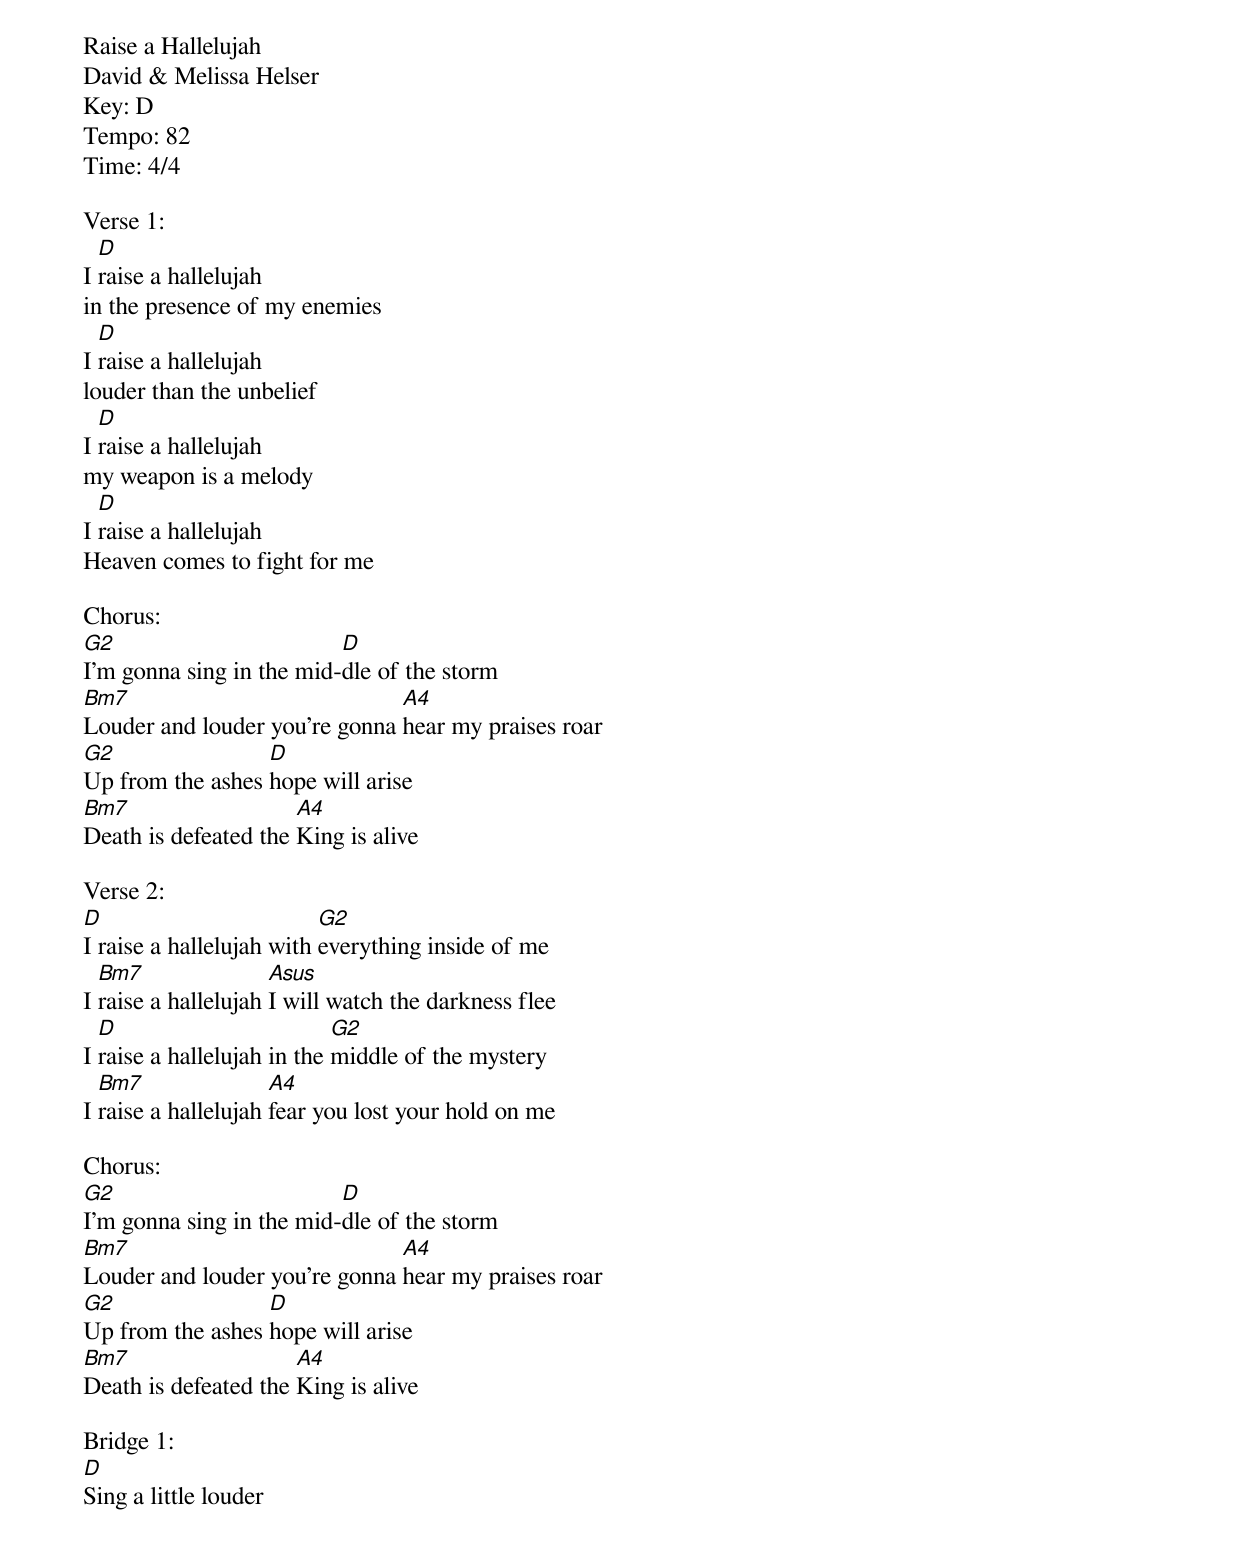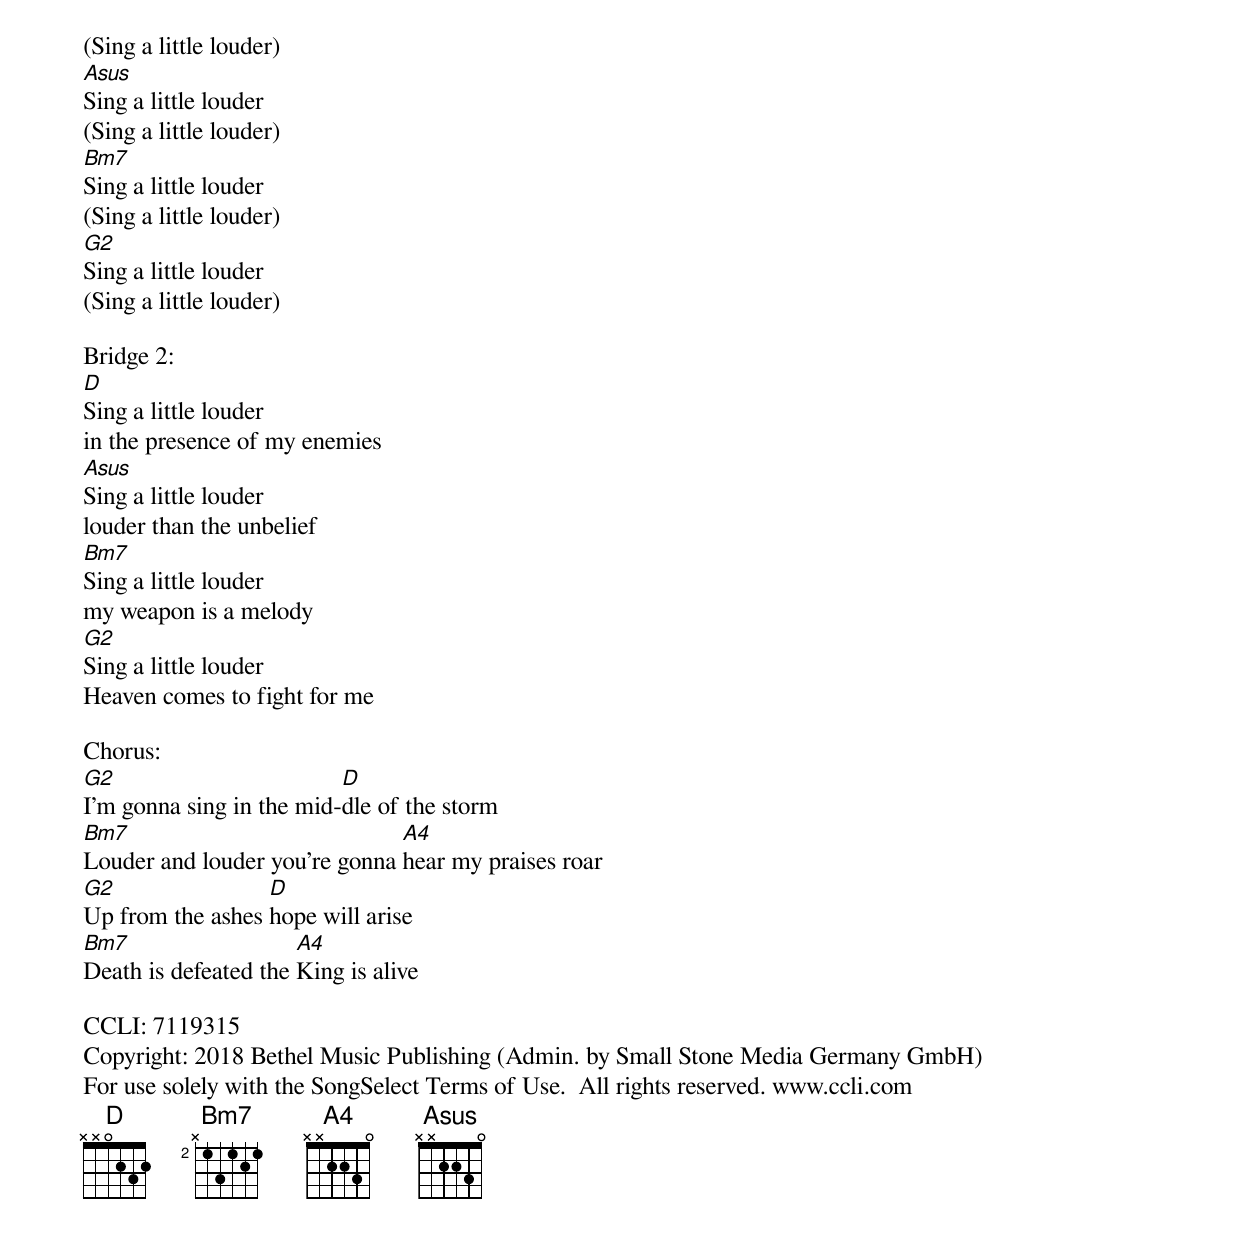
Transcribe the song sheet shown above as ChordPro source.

Raise a Hallelujah
David & Melissa Helser
Key: D
Tempo: 82
Time: 4/4

Verse 1:
I [D]raise a hallelujah
in the presence of my enemies
I [D]raise a hallelujah
louder than the unbelief
I [D]raise a hallelujah
my weapon is a melody
I [D]raise a hallelujah
Heaven comes to fight for me

Chorus:
[G2]I’m gonna sing in the mid-[D]dle of the storm
[Bm7]Louder and louder you’re gonna [A4]hear my praises roar
[G2]Up from the ashes [D]hope will arise
[Bm7]Death is defeated the [A4]King is alive

Verse 2:
[D]I raise a hallelujah with [G2]everything inside of me
I [Bm7]raise a hallelujah [Asus]I will watch the darkness flee
I [D]raise a hallelujah in the [G2]middle of the mystery
I [Bm7]raise a hallelujah [A4]fear you lost your hold on me

Chorus:
[G2]I’m gonna sing in the mid-[D]dle of the storm
[Bm7]Louder and louder you’re gonna [A4]hear my praises roar
[G2]Up from the ashes [D]hope will arise
[Bm7]Death is defeated the [A4]King is alive

Bridge 1:
[D]Sing a little louder
(Sing a little louder)
[Asus]Sing a little louder
(Sing a little louder)
[Bm7]Sing a little louder
(Sing a little louder)
[G2]Sing a little louder
(Sing a little louder)

Bridge 2:
[D]Sing a little louder
in the presence of my enemies
[Asus]Sing a little louder
louder than the unbelief
[Bm7]Sing a little louder
my weapon is a melody
[G2]Sing a little louder
Heaven comes to fight for me

Chorus:
[G2]I’m gonna sing in the mid-[D]dle of the storm
[Bm7]Louder and louder you’re gonna [A4]hear my praises roar
[G2]Up from the ashes [D]hope will arise
[Bm7]Death is defeated the [A4]King is alive

CCLI: 7119315
Copyright: 2018 Bethel Music Publishing (Admin. by Small Stone Media Germany GmbH)
For use solely with the SongSelect Terms of Use.  All rights reserved. www.ccli.com
